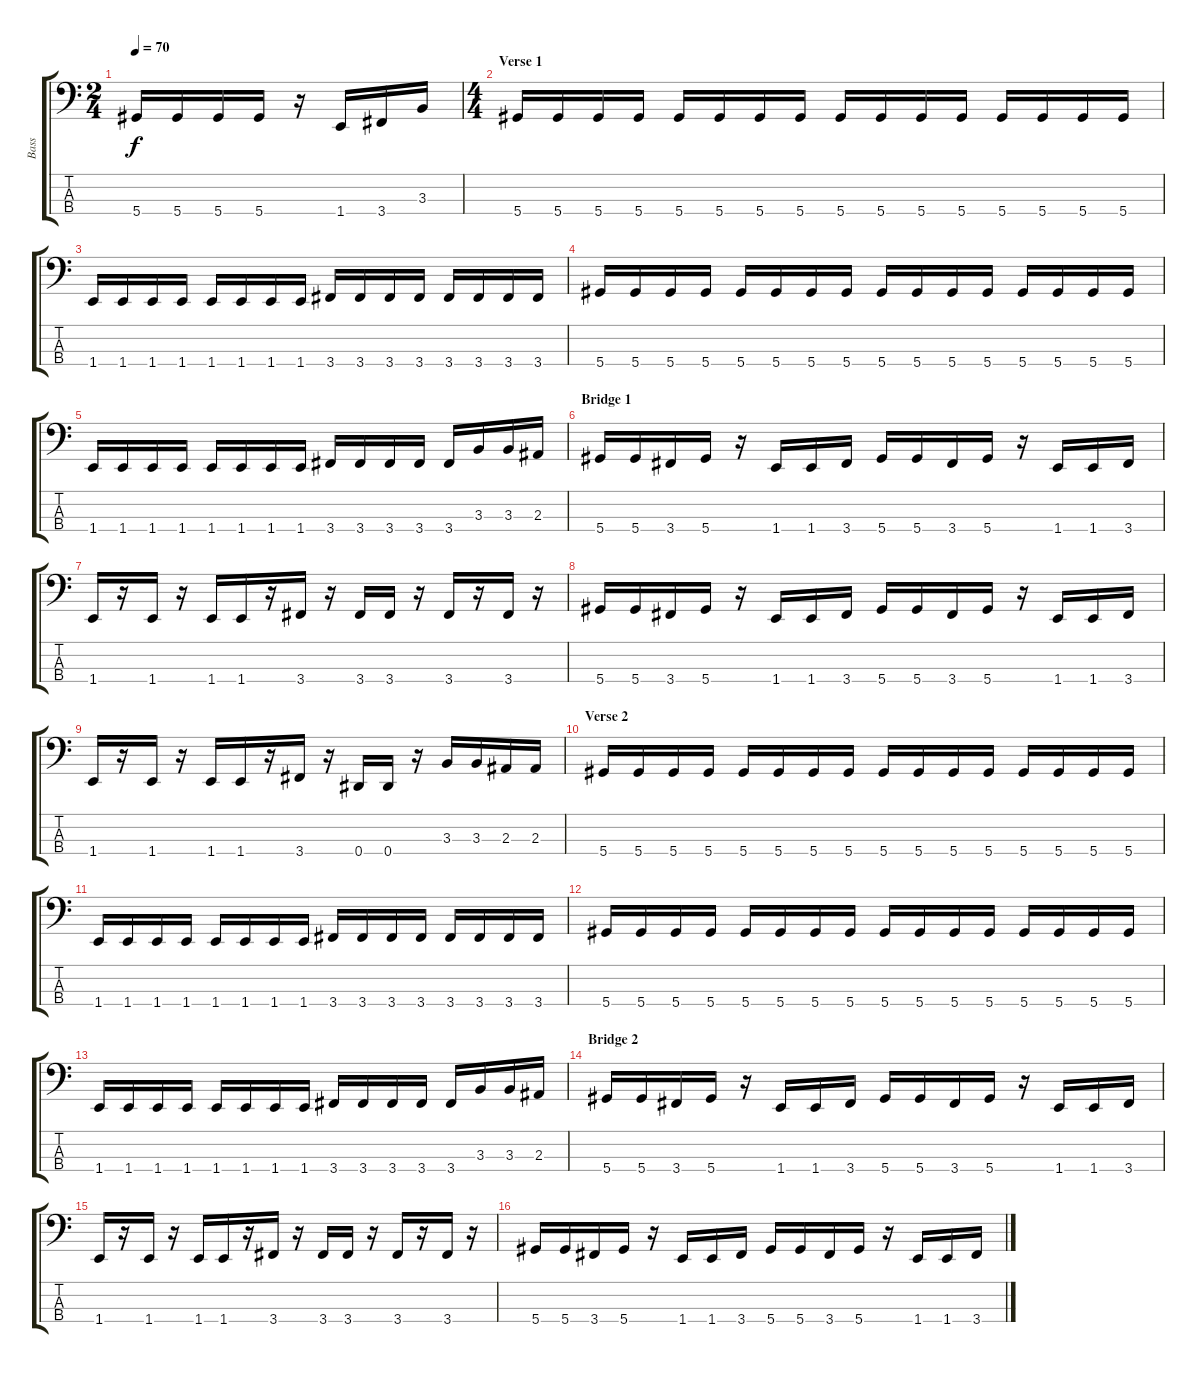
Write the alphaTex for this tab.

\track ("Bass" "Bass") {instrument electricbassfinger}
\staff {score tabs}
\tuning (Gb2 Db2 Ab1 Eb1) {hide}
\ts (2 4)
\tempo 70
\clef f4
\ks c
5.4.16{dy f} 5.4.16 5.4.16 5.4.16 r.16 1.4.16 3.4.16 3.3.16 |
\ts (4 4)
\section ("" "Verse 1")
5.4.16 5.4.16 5.4.16 5.4.16 5.4.16 5.4.16 5.4.16 5.4.16 5.4.16 5.4.16 5.4.16 5.4.16 5.4.16 5.4.16 5.4.16 5.4.16 |
1.4.16 1.4.16 1.4.16 1.4.16 1.4.16 1.4.16 1.4.16 1.4.16 3.4.16 3.4.16 3.4.16 3.4.16 3.4.16 3.4.16 3.4.16 3.4.16 |
5.4.16 5.4.16 5.4.16 5.4.16 5.4.16 5.4.16 5.4.16 5.4.16 5.4.16 5.4.16 5.4.16 5.4.16 5.4.16 5.4.16 5.4.16 5.4.16 |
1.4.16 1.4.16 1.4.16 1.4.16 1.4.16 1.4.16 1.4.16 1.4.16 3.4.16 3.4.16 3.4.16 3.4.16 3.4.16 3.3.16 3.3.16 2.3.16 |
\section ("" "Bridge 1")
5.4.16 5.4.16 3.4.16 5.4.16 r.16 1.4.16 1.4.16 3.4.16 5.4.16 5.4.16 3.4.16 5.4.16 r.16 1.4.16 1.4.16 3.4.16 |
1.4.16 r.16 1.4.16 r.16 1.4.16 1.4.16 r.16 3.4.16 r.16 3.4.16 3.4.16 r.16 3.4.16 r.16 3.4.16 r.16 |
5.4.16 5.4.16 3.4.16 5.4.16 r.16 1.4.16 1.4.16 3.4.16 5.4.16 5.4.16 3.4.16 5.4.16 r.16 1.4.16 1.4.16 3.4.16 |
1.4.16 r.16 1.4.16 r.16 1.4.16 1.4.16 r.16 3.4.16 r.16 0.4.16 0.4.16 r.16 3.3.16 3.3.16 2.3.16 2.3.16 |
\section ("" "Verse 2")
5.4.16 5.4.16 5.4.16 5.4.16 5.4.16 5.4.16 5.4.16 5.4.16 5.4.16 5.4.16 5.4.16 5.4.16 5.4.16 5.4.16 5.4.16 5.4.16 |
1.4.16 1.4.16 1.4.16 1.4.16 1.4.16 1.4.16 1.4.16 1.4.16 3.4.16 3.4.16 3.4.16 3.4.16 3.4.16 3.4.16 3.4.16 3.4.16 |
5.4.16 5.4.16 5.4.16 5.4.16 5.4.16 5.4.16 5.4.16 5.4.16 5.4.16 5.4.16 5.4.16 5.4.16 5.4.16 5.4.16 5.4.16 5.4.16 |
1.4.16 1.4.16 1.4.16 1.4.16 1.4.16 1.4.16 1.4.16 1.4.16 3.4.16 3.4.16 3.4.16 3.4.16 3.4.16 3.3.16 3.3.16 2.3.16 |
\section ("" "Bridge 2")
5.4.16 5.4.16 3.4.16 5.4.16 r.16 1.4.16 1.4.16 3.4.16 5.4.16 5.4.16 3.4.16 5.4.16 r.16 1.4.16 1.4.16 3.4.16 |
1.4.16 r.16 1.4.16 r.16 1.4.16 1.4.16 r.16 3.4.16 r.16 3.4.16 3.4.16 r.16 3.4.16 r.16 3.4.16 r.16 |
5.4.16 5.4.16 3.4.16 5.4.16 r.16 1.4.16 1.4.16 3.4.16 5.4.16 5.4.16 3.4.16 5.4.16 r.16 1.4.16 1.4.16 3.4.16
